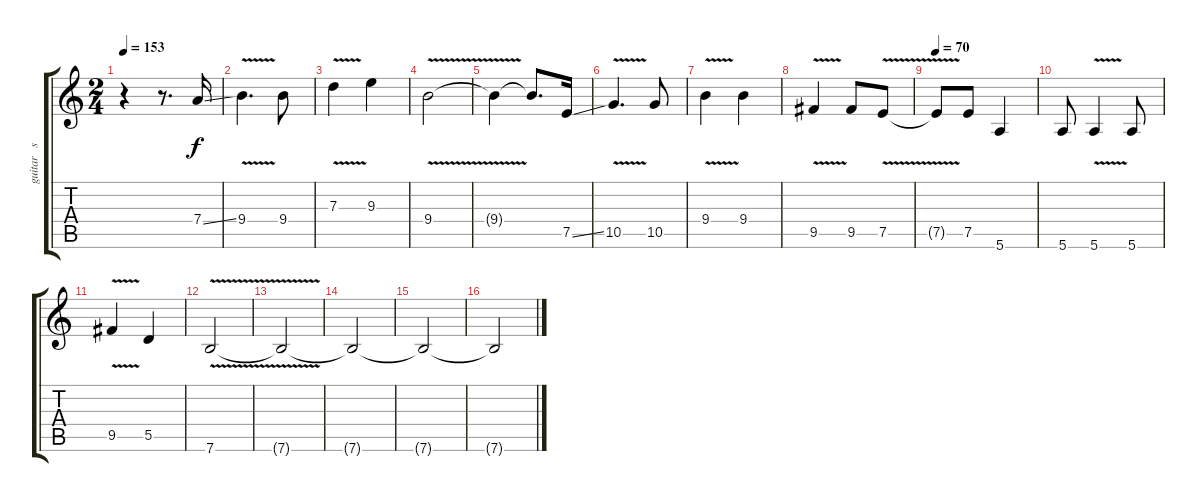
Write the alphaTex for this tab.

\track ("guitar   solo   right" "guitar   s") {instrument overdrivenguitar}
\staff {score tabs}
\tuning (E4 B3 G3 D3 A2 E2) {hide}
\ts (2 4)
\tempo 153
\clef g2
\ks c
r.4{dy f} r.8{d} 7.4{ss}.16 |
9.4{v}.4{d} 9.4.8 |
7.3{v}.4 9.3.4 |
9.4{v}.2 |
9.4{t}.4 9.4{t}.8{d} 7.5{ss}.16 |
10.5{v}.4{d} 10.5.8 |
9.4{v}.4 9.4.4 |
9.5{v}.4 9.5.8 7.5{v}.8 |
\tempo 70
7.5{t}.8 7.5.8 5.6.4 |
5.6.8 5.6{v}.4 5.6.8 |
9.5{v}.4 5.5.4 |
7.6{v}.2 |
7.6{t}.2 |
7.6{t}.2 |
7.6{t}.2 |
7.6{t}.2
